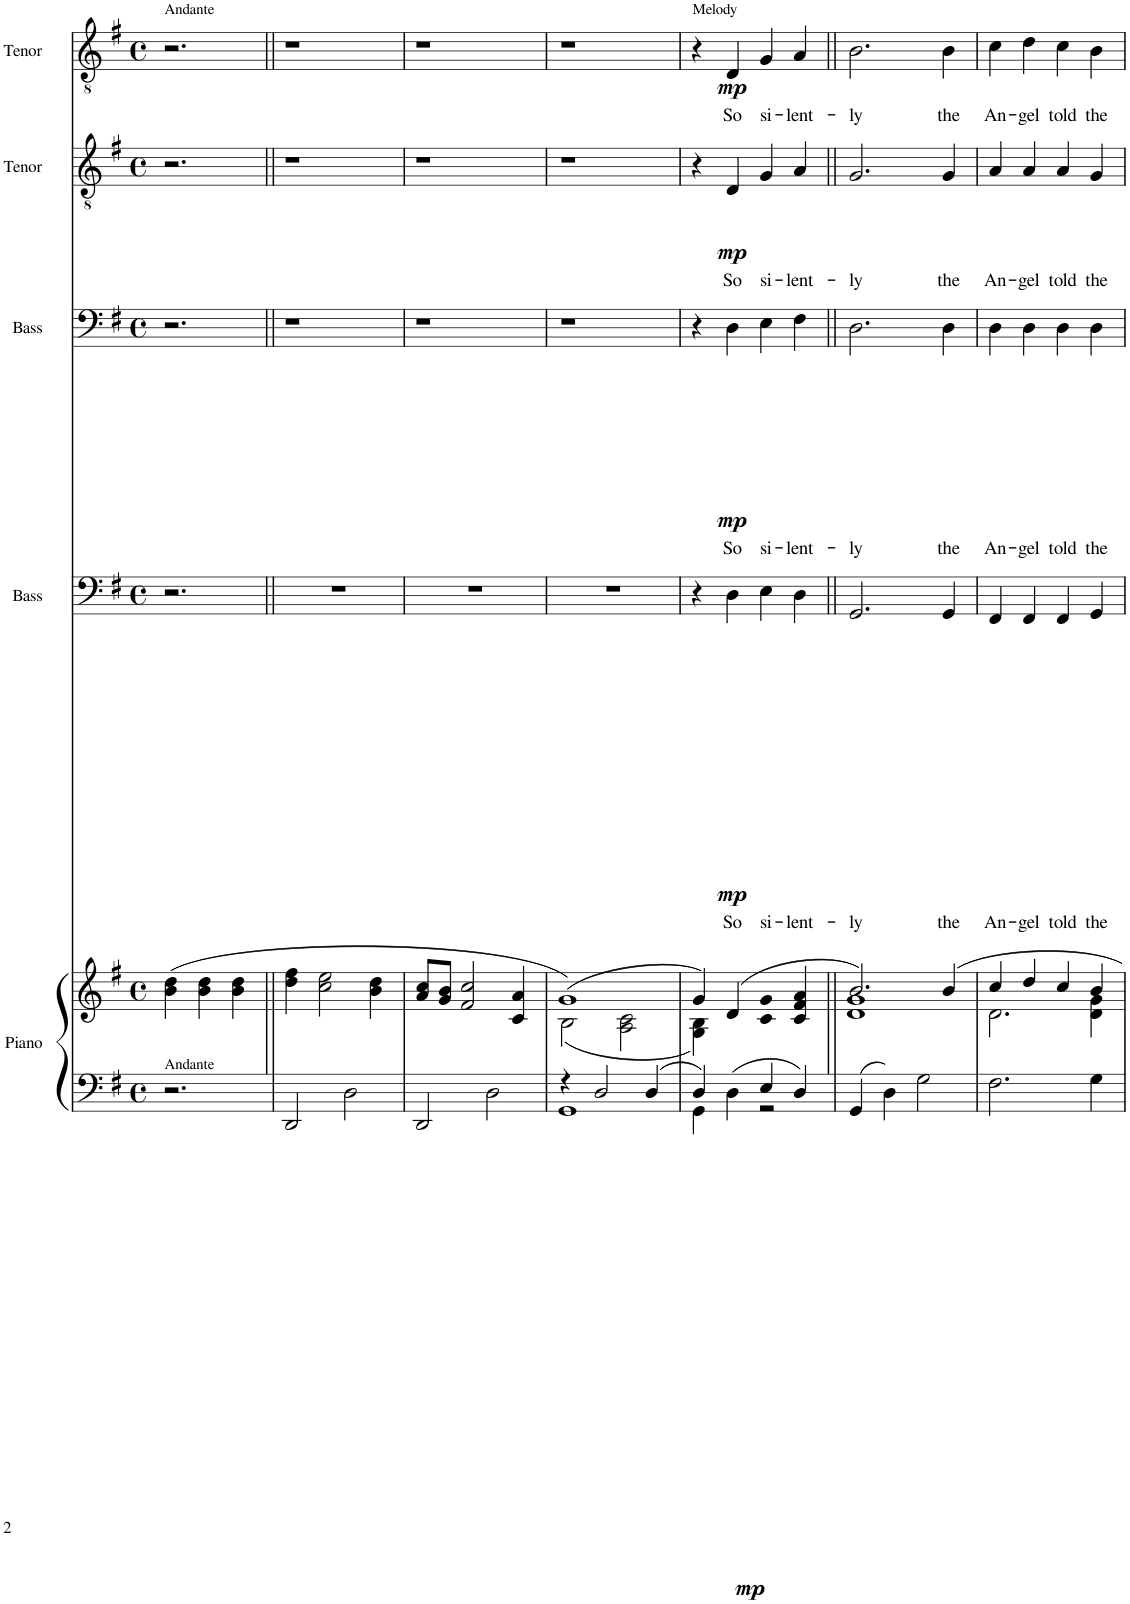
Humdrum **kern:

**kern	**kern	**dynam	**kern	**text	**dynam	**kern	**text	**dynam	**kern	**text	**dynam	**kern	**text	**dynam
*part5	*part5	*part5	*part4	*part4	*part4	*part3	*part3	*part3	*part2	*part2	*part2	*part1	*part1	*part1
*staff6	*staff5	*staff5/6	*staff4	*staff4	*staff4	*staff3	*staff3	*staff3	*staff2	*staff2	*staff2	*staff1	*staff1	*staff1
*I"Piano	*	*	*I"Bass	*	*	*I"Bass	*	*	*I"Tenor	*	*	*I"Tenor	*	*
*I'Pno.	*	*	*I'B.	*	*	*I'B.	*	*	*I'T.	*	*	*I'T.	*	*
*clefF4	*clefG2	*	*clefF4	*	*	*clefF4	*	*	*clefGv2	*	*	*clefGv2	*	*
*k[f#]	*k[f#]	*	*k[f#]	*	*	*k[f#]	*	*	*k[f#]	*	*	*k[f#]	*	*
*M4/4	*M4/4	*	*M4/4	*	*	*M4/4	*	*	*M4/4	*	*	*M4/4	*	*
*met(c)	*met(c)	*	*met(c)	*	*	*met(c)	*	*	*met(c)	*	*	*met(c)	*	*
=	=	=	=	=	=	=	=	=	=	=	=	=	=	=
!	!	!	!	!	!	!	!	!	!	!	!	!LO:TX:a:t=Andante	!	!
!LO:TX:a:t=Andante	!	!	!	!	!	!	!	!	!	!	!	!	!	!
2.r	(4b\ 4dd\	.	2.r	.	.	2.r	.	.	2.r	.	.	2.r	.	.
.	4b\ 4dd\	.	.	.	.	.	.	.	.	.	.	.	.	.
.	4b\ 4dd\	.	.	.	.	.	.	.	.	.	.	.	.	.
=1||	=1||	=1||	=1||	=1||	=1||	=1||	=1||	=1||	=1||	=1||	=1||	=1||	=1||	=1||
2DD/	4dd\ 4ff#\	.	1r	.	.	1r	.	.	1r	.	.	1r	.	.
.	2cc\ 2ee\	.	.	.	.	.	.	.	.	.	.	.	.	.
2D\	.	.	.	.	.	.	.	.	.	.	.	.	.	.
.	4b\ 4dd\	.	.	.	.	.	.	.	.	.	.	.	.	.
=2	=2	=2	=2	=2	=2	=2	=2	=2	=2	=2	=2	=2	=2	=2
2DD/	8a/ 8cc/L	.	1r	.	.	1r	.	.	1r	.	.	1r	.	.
.	8g/ 8b/J	.	.	.	.	.	.	.	.	.	.	.	.	.
.	2f#/ 2cc/	.	.	.	.	.	.	.	.	.	.	.	.	.
2D\	.	.	.	.	.	.	.	.	.	.	.	.	.	.
.	4c/ 4a/	.	.	.	.	.	.	.	.	.	.	.	.	.
=3	=3	=3	=3	=3	=3	=3	=3	=3	=3	=3	=3	=3	=3	=3
*^	*^	*	*	*	*	*	*	*	*	*	*	*	*	*
4r	1GG	(1g)	(2B\	.	1r	.	.	1r	.	.	1r	.	.	1r	.	.
2D/	.	.	.	.	.	.	.	.	.	.	.	.	.	.	.	.
.	.	.	2A\ 2c\	.	.	.	.	.	.	.	.	.	.	.	.	.
4D/	.	.	.	.	.	.	.	.	.	.	.	.	.	.	.	.
=4	=4	=4	=4	=4	=4	=4	=4	=4	=4	=4	=4	=4	=4	=4	=4	=4
!	!	!	!	!	!	!	!	!	!	!	!	!	!	!LO:TX:a:t=Melody	!	!
4D/	4GG\	4g/)	4G\ 4B\)	.	4r	.	.	4r	.	.	4r	.	.	4r	.	.
!	!	!	!	!LO:DY:b=2	!	!LO:LY:b	!LO:DY:b	!	!LO:LY:b	!LO:DY:b	!	!LO:LY:b	!LO:DY:b	!	!LO:LY:b	!LO:DY:b
4D\	4ryy	(4d/	2.ryy	mp	4D\	So	mp	4D\	So	mp	4D/	So	mp	4D/	So	mp
!	!	!	!	!	!	!LO:LY:b	!	!	!LO:LY:b	!	!	!LO:LY:b	!	!	!LO:LY:b	!
4E/	2r	4c 4g	.	.	4E\	si-	.	4E\	si-	.	4G/	si-	.	4G/	si-	.
!	!	!	!	!	!	!LO:LY:b	!	!	!LO:LY:b	!	!	!LO:LY:b	!	!	!LO:LY:b	!
4D/	.	4c/ 4f#/ 4a/	.	.	4D\	-lent-	.	4F#\	-lent-	.	4A/	-lent-	.	4A/	-lent-	.
*v	*v	*	*	*	*	*	*	*	*	*	*	*	*	*	*	*
=5||	=5||	=5||	=5||	=5||	=5||	=5||	=5||	=5||	=5||	=5||	=5||	=5||	=5||	=5||	=5||
!	!	!	!	!	!LO:LY:b	!	!	!LO:LY:b	!	!	!LO:LY:b	!	!	!LO:LY:b	!
4GG/	2.b/)	1d 1g	.	2.GG/	-ly	.	2.D\	-ly	.	2.G/	-ly	.	2.B\	-ly	.
4D\	.	.	.	.	.	.	.	.	.	.	.	.	.	.	.
2G\	.	.	.	.	.	.	.	.	.	.	.	.	.	.	.
!	!	!	!	!	!LO:LY:b	!	!	!LO:LY:b	!	!	!LO:LY:b	!	!	!LO:LY:b	!
.	4b/	.	.	4GG/	the	.	4D\	the	.	4G/	the	.	4B\	the	.
=6	=6	=6	=6	=6	=6	=6	=6	=6	=6	=6	=6	=6	=6	=6	=6
!	!	!	!	!	!LO:LY:b	!	!	!LO:LY:b	!	!	!LO:LY:b	!	!	!LO:LY:b	!
2.F#\	4cc/	2.d\	.	4FF#/	An-	.	4D\	An-	.	4A/	An-	.	4c\	An-	.
!	!	!	!	!	!LO:LY:b	!	!	!LO:LY:b	!	!	!LO:LY:b	!	!	!LO:LY:b	!
.	4dd/	.	.	4FF#/	-gel	.	4D\	-gel	.	4A/	-gel	.	4d\	-gel	.
!	!	!	!	!	!LO:LY:b	!	!	!LO:LY:b	!	!	!LO:LY:b	!	!	!LO:LY:b	!
.	4cc/	.	.	4FF#/	told	.	4D\	told	.	4A/	told	.	4c\	told	.
!	!	!	!	!	!LO:LY:b	!	!	!LO:LY:b	!	!	!LO:LY:b	!	!	!LO:LY:b	!
4G\	4b/	4d\ 4g\	.	4GG/	the	.	4D\	the	.	4G/	the	.	4B\	the	.
*	*v	*v	*	*	*	*	*	*	*	*	*	*	*	*	*
=	=	=	=	=	=	=	=	=	=	=	=	=	=	=
*-	*-	*-	*-	*-	*-	*-	*-	*-	*-	*-	*-	*-	*-	*-
